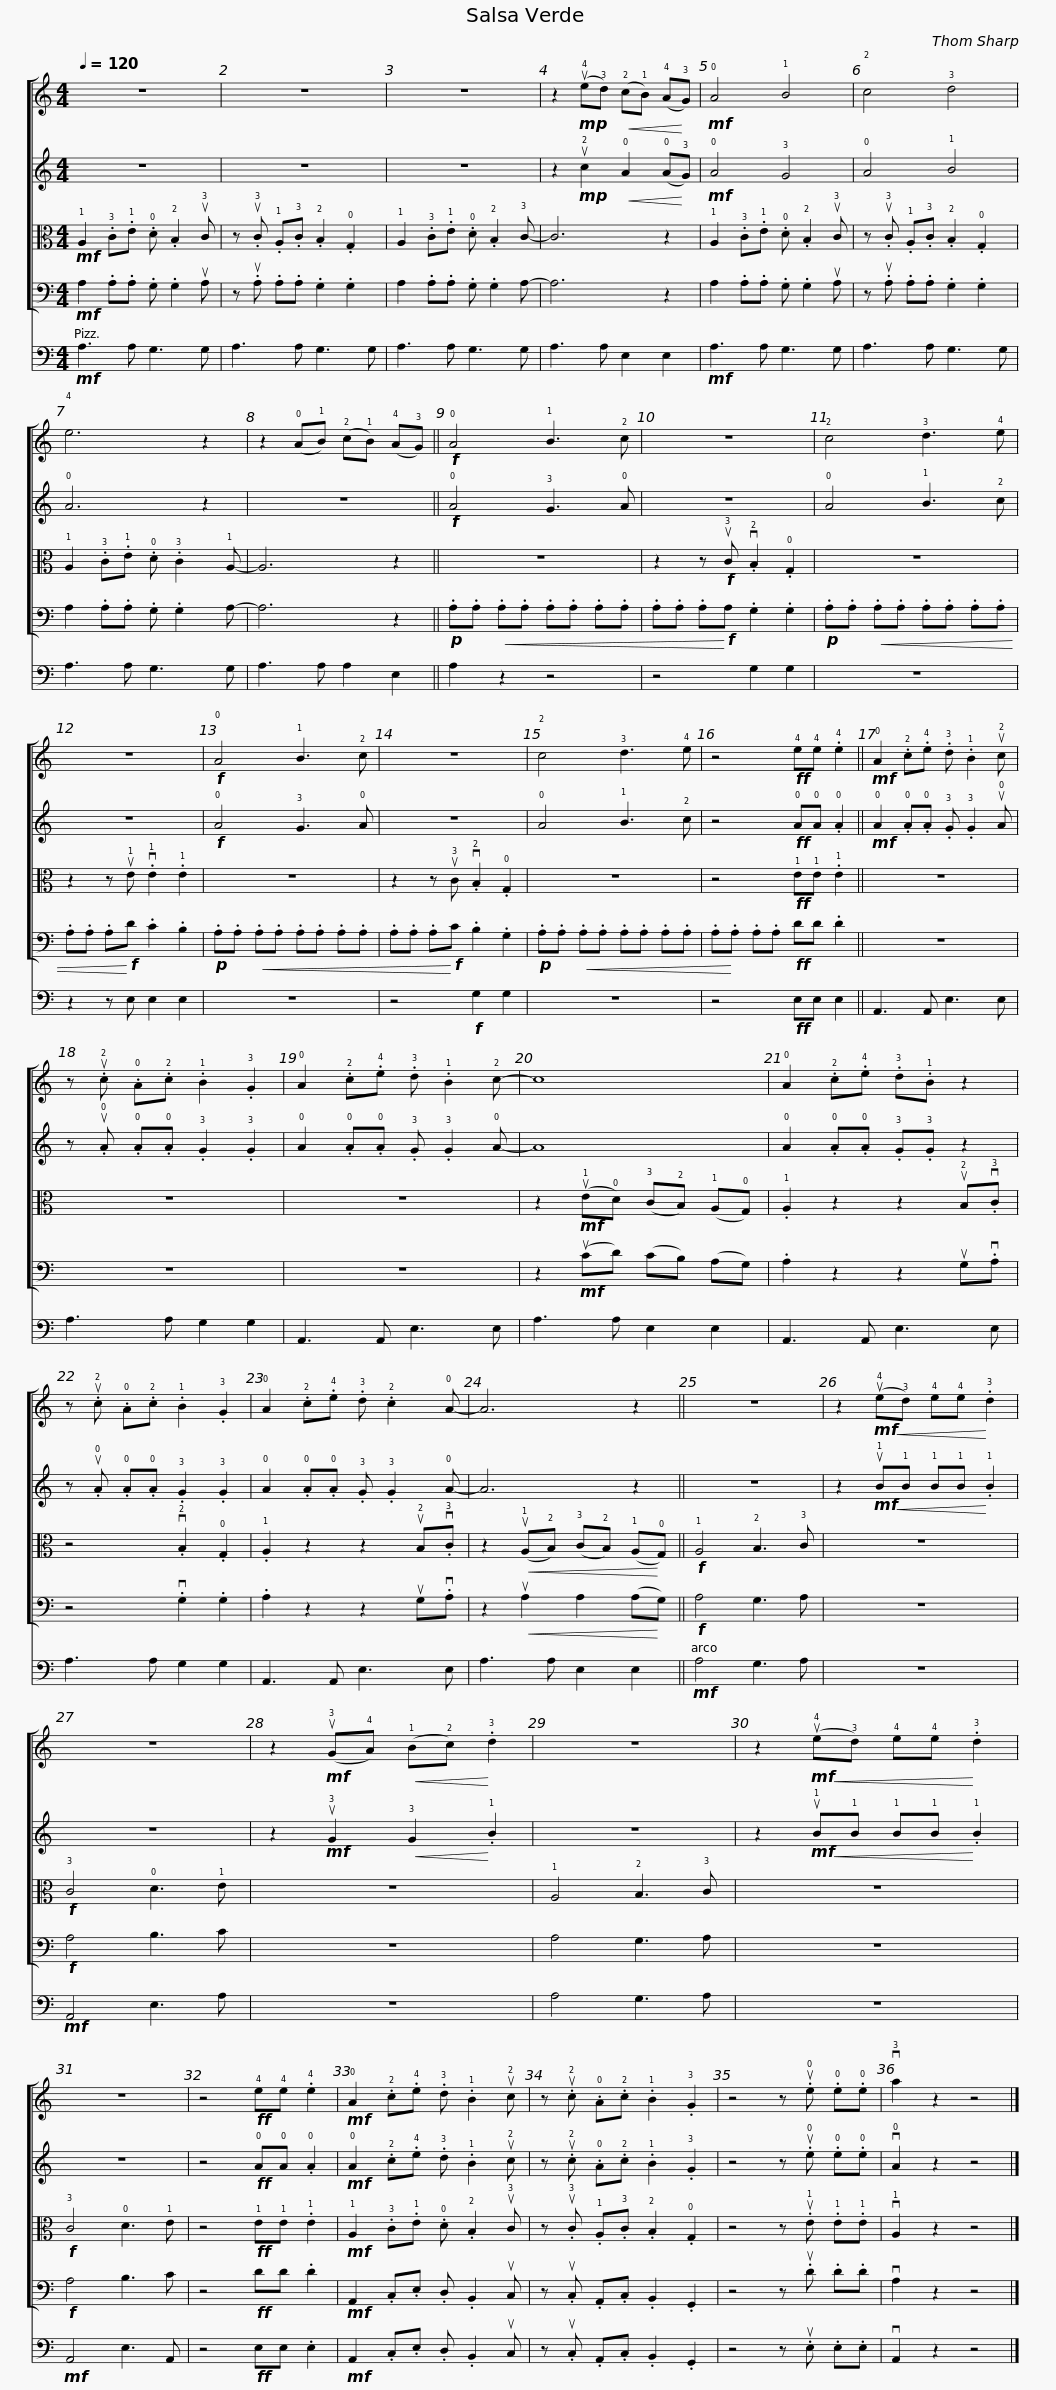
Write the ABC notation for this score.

X:1
%%score [ 1 2 3 4 ] 5
L:1/8
Q:1/4=120
M:4/4
I:linebreak $
K:C
V:1 treble
V:2 treble
V:3 alto
V:4 bass
V:5 bass transpose=-12
V:1
 z8 | z8 | z8 | z2!mp! (u!4!e!3!d)!<(! (!2!c!1!B) (!4!A!<)!!3!G) |$!mf! !0!A4 !1!B4 | %5
 !2!c4 !3!d4 | !4!e6 z2 | z2 (!0!A!1!B) (!2!c!1!B) (!4!A!3!G) ||$!f! !0!A4 !1!B3 !2!c | z8 | %10
 !2!c4 !3!d3 !4!e | z8 |$!f! !0!A4 !1!B3 !2!c | z8 | !2!c4 !3!d3 !4!e | %15
 z4!ff! !4!e!4!e .!4!e2 ||$!mf! !0!A2 .!2!c.!4!e .!3!d .!1!B2 u!2!c | z .u!2!c .!0!A.!2!c .!1!B2 .!3!G2 | !0!A2 .!2!c.!4!e .!3!d .!1!B2 !2!c- | c8 |$ %20
 !0!A2 .!2!c.!4!e .!3!d.!1!B z2 | z .u!2!c .!0!A.!2!c .!1!B2 .!3!G2 | !0!A2 .!2!c.!4!e .!3!d .!2!c2 !0!A- | A6 z2 ||$ z8 | %25
 z2!mf!!<(! (u!4!e!3!d) !4!e!4!e!<)! .!3!d2 | z8 | z2!mf! (u!3!G!4!A)!<(! (!1!B!2!c)!<)! .!3!d2 |$ z8 | z2!mf!!<(! (u!4!e!3!d) !4!e!4!e!<)! .!3!d2 | %30
 z8 | z4!ff! !4!e!4!e .!4!e2 |$!mf! !0!A2 .!2!c.!4!e .!3!d .!1!B2 u!2!c | z .u!2!c .!0!A.!2!c .!1!B2 .!3!G2 | z4 z .u!0!e .!0!e.!0!e | %35
 v!3!a2 z2 z4 |] %36
V:2
 z8 | z8 | z8 | z2!mp! u!2!c2!<(! !0!A2 (!0!A!<)!!3!G) |$!mf! !0!A4 !3!G4 | %5
 !0!A4 !1!B4 | !0!A6 z2 | z8 ||$!f! !0!A4 !3!G3 !0!A | z8 | %10
 !0!A4 !1!B3 !2!c | z8 |$!f! !0!A4 !3!G3 !0!A | z8 | !0!A4 !1!B3 !2!c | %15
 z4!ff! !0!A!0!A .!0!A2 ||$!mf! !0!A2 .!0!A.!0!A .!3!G .!3!G2 u!0!A | z .u!0!A .!0!A.!0!A .!3!G2 .!3!G2 | !0!A2 .!0!A.!0!A .!3!G .!3!G2 !0!A- | A8 |$ %20
 !0!A2 .!0!A.!0!A .!3!G.!3!G z2 | z .u!0!A .!0!A.!0!A .!3!G2 .!3!G2 | !0!A2 .!0!A.!0!A .!3!G .!3!G2 !0!A- | A6 z2 ||$ z8 | %25
 z2!mf!!<(! u!1!B!1!B !1!B!1!B!<)! .!1!B2 | z8 | z2!mf! u!3!G2!<(! !3!G2!<)! .!1!B2 |$ z8 | z2!mf!!<(! u!1!B!1!B !1!B!1!B!<)! .!1!B2 | %30
 z8 | z4!ff! !0!A!0!A .!0!A2 |$!mf! !0!A2 .!2!c.!4!e .!3!d .!1!B2 u!2!c | z .u!2!c .!0!A.!2!c .!1!B2 .!3!G2 | z4 z .u!0!e .!0!e.!0!e | %35
 v!0!A2 z2 z4 |] %36
V:3
!mf! !1!A,2 .!3!C.!1!E .!0!D .!2!B,2 u!3!C | z .u!3!C .!1!A,.!3!C .!2!B,2 .!0!G,2 | !1!A,2 .!3!C.!1!E .!0!D .!2!B,2 !3!C- | C6 z2 |$ !1!A,2 .!3!C.!1!E .!0!D .!2!B,2 u!3!C | %5
 z .u!3!C .!1!A,.!3!C .!2!B,2 .!0!G,2 | !1!A,2 .!3!C.!1!E .!0!D .!3!C2 !1!A,- | A,6 z2 ||$ z8 | z2 z!f! u!3!C .v!2!B,2 .!0!G,2 | %10
 z8 | z2 z u!1!E .v!1!E2 .!1!E2 |$ z8 | z2 z u!3!C .v!2!B,2 .!0!G,2 | z8 | %15
 z4!ff! !1!E!1!E .!1!E2 ||$ z8 | z8 | z8 | z2!mf! (u!1!E!0!D) (!3!C!2!B,) (!1!A,!0!G,) |$ %20
 .!1!A,2 z2 z2 u!2!B,.v!3!C | z4 .v!2!B,2 .!0!G,2 | .!1!A,2 z2 z2 u!2!B,.v!3!C | z2!<(! (u!1!A,!2!B,) (!3!C!2!B,) (!1!A,!<)!!0!G,) ||$!f! !1!A,4 !2!B,3 !3!C | %25
 z8 |!f! !3!C4 !0!D3 !1!E | z8 |$ !1!A,4 !2!B,3 !3!C | z8 | %30
!f! !3!C4 !0!D3 !1!E | z4!ff! !1!E!1!E .!1!E2 |$!mf! !1!A,2 .!3!C.!1!E .!0!D .!2!B,2 u!3!C | z .u!3!C .!1!A,.!3!C .!2!B,2 .!0!G,2 | z4 z .u!1!E .!1!E.!1!E | %35
 v!1!A,2 z2 z4 |] %36
V:4
!mf! A,2 .A,.A, .G, .G,2 uA, | z .uA, .A,.A, .G,2 .G,2 | A,2 .A,.A, .G, .G,2 A,- | A,6 z2 |$ A,2 .A,.A, .G, .G,2 uA, | %5
 z .uA, .A,.A, .G,2 .G,2 | A,2 .A,.A, .G, .G,2 A,- | A,6 z2 ||$!p! .A,.A,!<(! .A,.A, .A,.A, .A,.A, | .A,.A, .A,!<)!!f!A, .G,2 .G,2 | %10
!p! .A,.A,!<(! .A,.A, .A,.A, .A,.A, | .A,.A, .A,!<)!!f!D .C2 .B,2 |$!p! .A,.A,!<(! .A,.A, .A,.A, .A,.A, | .A,.A, .A,!<)!!f!C .B,2 .G,2 |!p! .A,.A,!<(! .A,.A, .A,.A, .A,.A, | %15
 .A,!<)!.A, .A,.A,!ff! DD .D2 ||$ z8 | z8 | z8 | z2!mf! (uCD) (CB,) (A,G,) |$ %20
 .A,2 z2 z2 uG,.vA, | z4 .vG,2 .G,2 | .A,2 z2 z2 uG,.vA, | z2!<(! uA,2 A,2 (A,!<)!G,) ||$!f! A,4 G,3 A, | %25
 z8 |!f! A,4 B,3 C | z8 |$ A,4 G,3 A, | z8 | %30
!f! A,4 B,3 C | z4!ff! DD .D2 |$!mf! A,,2 .C,.E, .D, .B,,2 uC, | z .uC, .A,,.C, .B,,2 .G,,2 | z4 z .uD .D.D | %35
 vA,2 z2 z4 |] %36
V:5
!mf! A,3 A, G,3 G, | A,3 A, G,3 G, | A,3 A, G,3 G, | A,3 A, E,2 E,2 |$!mf! A,3 A, G,3 G, | %5
 A,3 A, G,3 G, | A,3 A, G,3 G, | A,3 A, A,2 E,2 ||$ A,2 z2 z4 | z4 G,2 G,2 | %10
 z8 | z2 z E, E,2 E,2 |$ z8 | z4!f! G,2 G,2 | z8 | %15
 z4!ff! E,E, E,2 ||$ A,,3 A,, E,3 E, | A,3 A, G,2 G,2 | A,,3 A,, E,3 E, | A,3 A, E,2 E,2 |$ %20
 A,,3 A,, E,3 E, | A,3 A, G,2 G,2 | A,,3 A,, E,3 E, | A,3 A, E,2 E,2 ||$!mf! A,4 G,3 A, | %25
 z8 |!mf! A,,4 E,3 A, | z8 |$ A,4 G,3 A, | z8 | %30
!mf! A,,4 E,3 A,, | z4!ff! E,E, .E,2 |$!mf! A,,2 .C,.E, .D, .B,,2 uC, | z .uC, .A,,.C, .B,,2 .G,,2 | z4 z .uE, .E,.E, | %35
 vA,,2 z2 z4 |] %36
